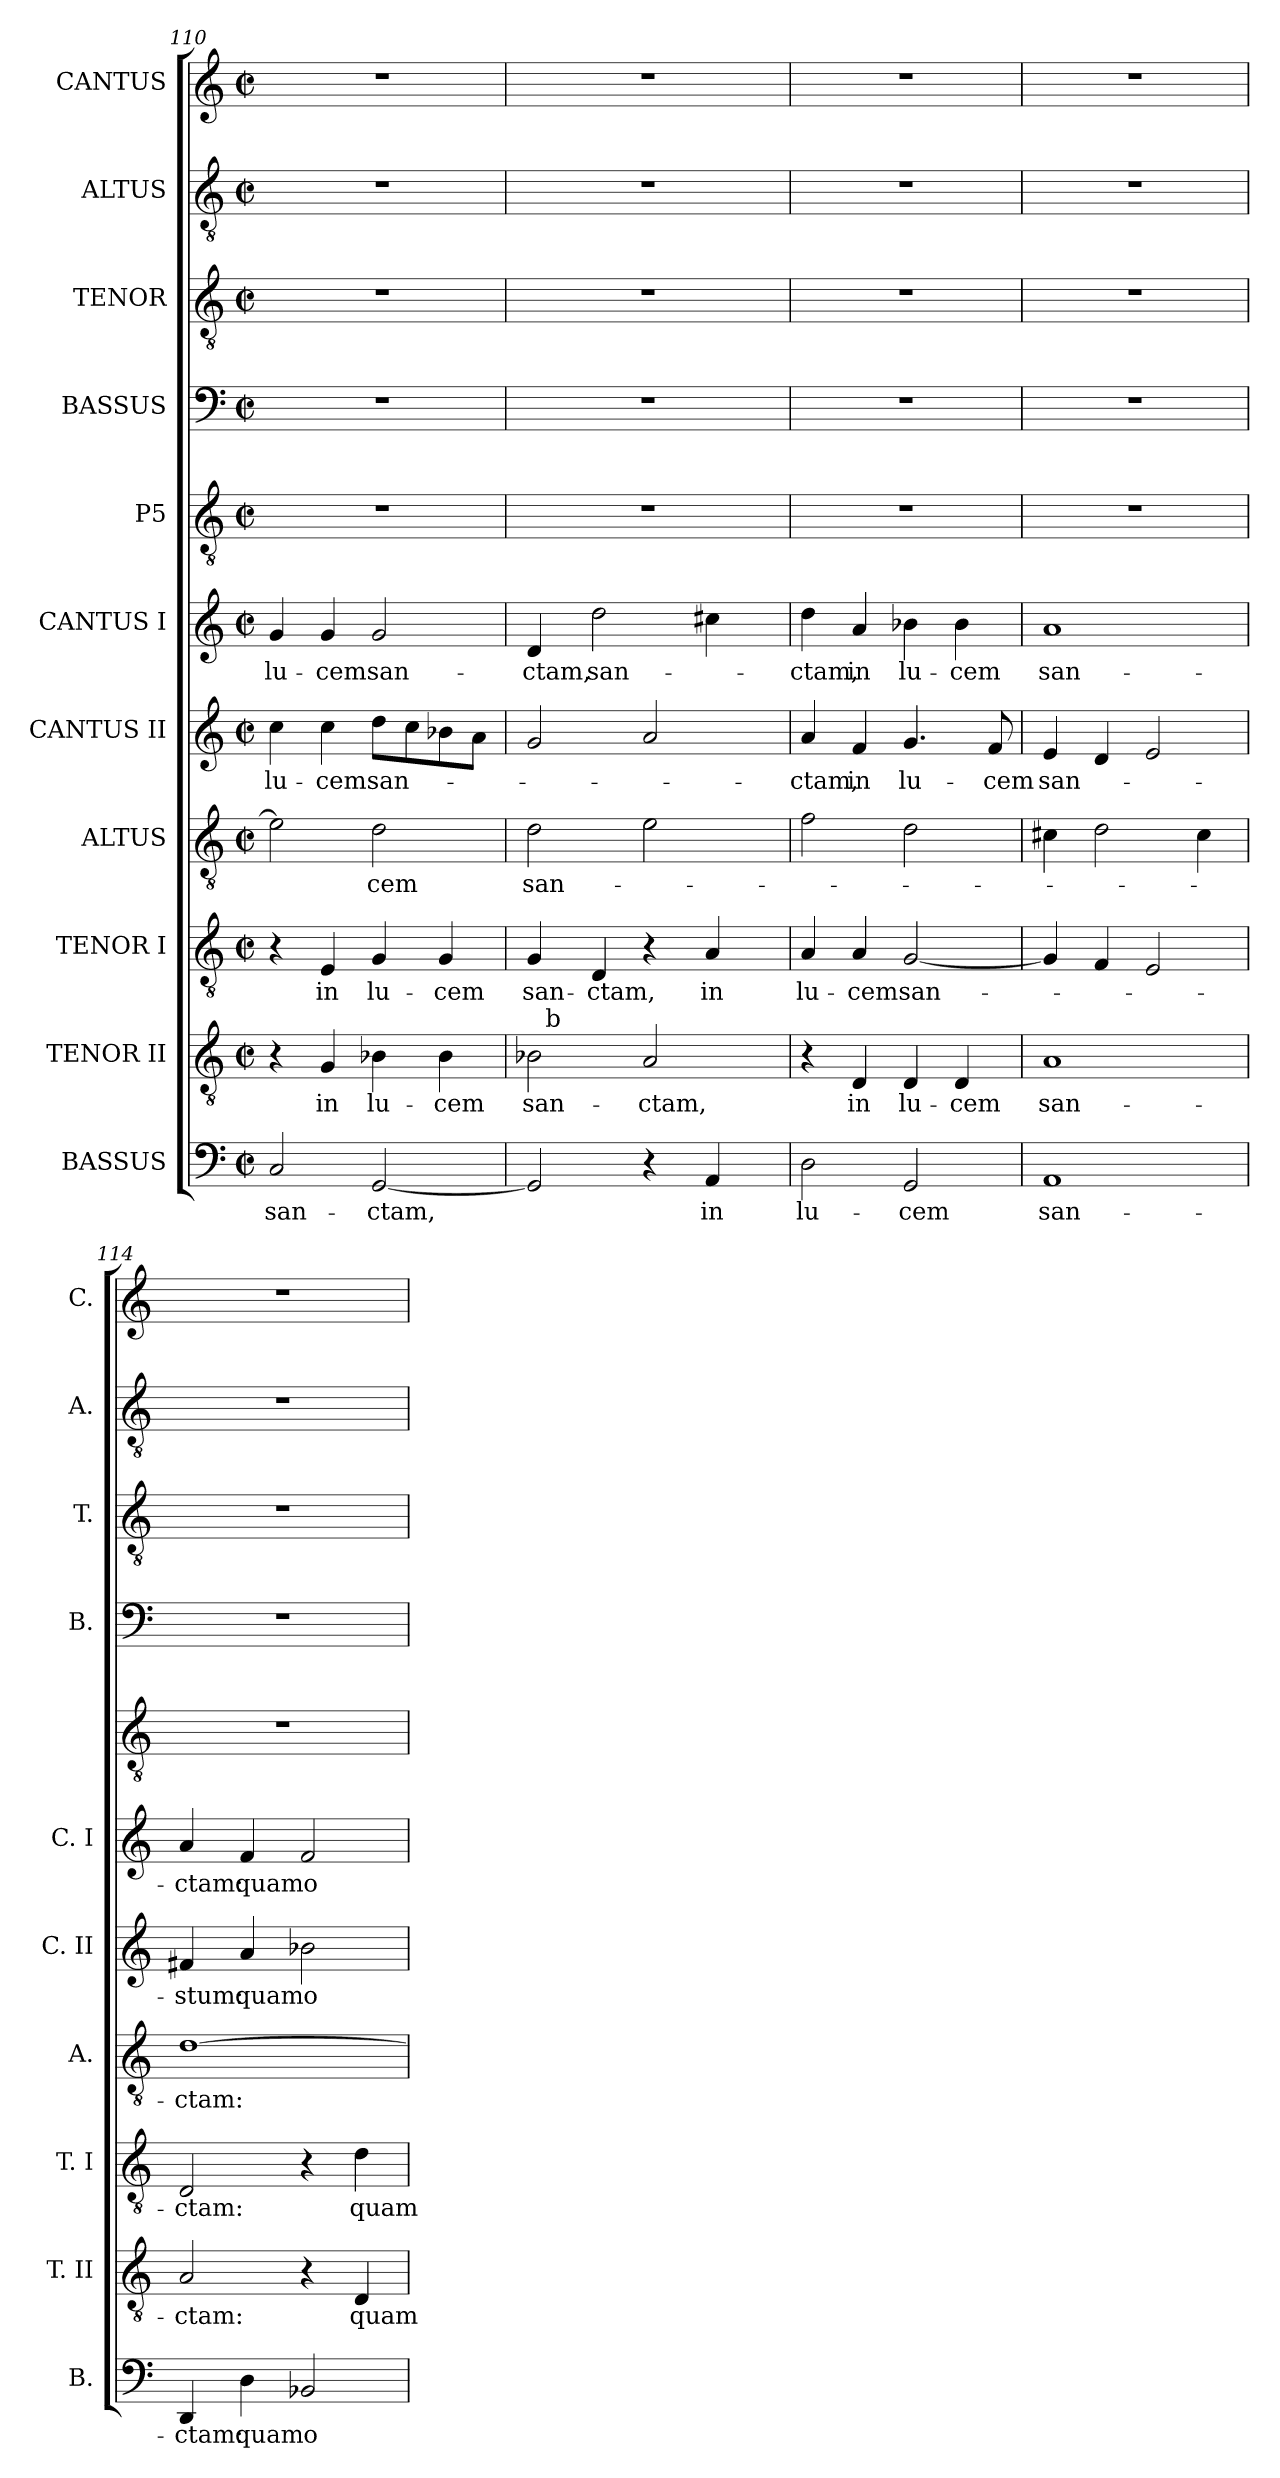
**kern	**text	**kern	**text	**kern	**text	**kern	**text	**kern	**text	**kern	**text	**kern	**kern	**kern	**kern	**kern
*part11	*part11	*part10	*part10	*part9	*part9	*part8	*part8	*part7	*part7	*part6	*part6	*part5	*part4	*part3	*part2	*part1
*staff11	*staff11	*staff10	*staff10	*staff9	*staff9	*staff8	*staff8	*staff7	*staff7	*staff6	*staff6	*staff5	*staff4	*staff3	*staff2	*staff1
*I"BASSUS	*	*I"TENOR II	*	*I"TENOR I	*	*I"ALTUS	*	*I"CANTUS II	*	*I"CANTUS I	*	*I"P5	*I"BASSUS	*I"TENOR	*I"ALTUS	*I"CANTUS
*I'B.	*	*I'T. II	*	*I'T. I	*	*I'A.	*	*I'C. II	*	*I'C. I	*	*	*I'B.	*I'T.	*I'A.	*I'C.
*clefF4	*	*clefGv2	*	*clefGv2	*	*clefGv2	*	*clefG2	*	*clefG2	*	*clefGv2	*clefF4	*clefGv2	*clefGv2	*clefG2
*	*	*ITrd7c12	*	*ITrd7c12	*	*ITrd7c12	*	*	*	*	*	*ITrd7c12	*	*ITrd7c12	*ITrd7c12	*
*k[]	*	*k[]	*	*k[]	*	*k[]	*	*k[]	*	*k[]	*	*k[]	*k[]	*k[]	*k[]	*k[]
*a:	*	*a:	*	*a:	*	*a:	*	*a:	*	*a:	*	*a:	*a:	*a:	*a:	*a:
*M2/2	*	*M2/2	*	*M2/2	*	*M2/2	*	*M2/2	*	*M2/2	*	*M2/2	*M2/2	*M2/2	*M2/2	*M2/2
*met(c|)	*	*met(c|)	*	*met(c|)	*	*met(c|)	*	*met(c|)	*	*met(c|)	*	*met(c|)	*met(c|)	*met(c|)	*met(c|)	*met(c|)
=110	=110	=110	=110	=110	=110	=110	=110	=110	=110	=110	=110	=110	=110	=110	=110	=110
!	!LO:LY:b:color=#000000	!	!	!	!	!	!	!	!	!	!	!	!	!	!	!
!	!	!	!	!	!	!	!	!	!LO:LY:b:color=#000000	!	!	!	!	!	!	!
!	!	!	!	!	!	!	!	!	!	!	!LO:LY:b:color=#000000	!	!	!	!	!
2Ci/	san-	4r	.	4r	.	2Ei\]	.	4cci\	lu-	4gi/	lu-	1r	1r	1r	1r	1r
!	!	!	!LO:LY:b:color=#000000	!	!	!	!	!	!	!	!	!	!	!	!	!
!	!	!	!	!	!LO:LY:b:color=#000000	!	!	!	!	!	!	!	!	!	!	!
!	!	!	!	!	!	!	!	!	!LO:LY:b:color=#000000	!	!	!	!	!	!	!
!	!	!	!	!	!	!	!	!	!	!	!LO:LY:b:color=#000000	!	!	!	!	!
.	.	4GGi/	in	4EEi/	in	.	.	4cci\	-cem	4gi/	-cem	.	.	.	.	.
!	!LO:LY:b:color=#000000	!	!	!	!	!	!	!	!	!	!	!	!	!	!	!
!	!	!	!LO:LY:b:color=#000000	!	!	!	!	!	!	!	!	!	!	!	!	!
!	!	!	!	!	!LO:LY:b:color=#000000	!	!	!	!	!	!	!	!	!	!	!
!	!	!	!	!	!	!	!LO:LY:b:color=#000000	!	!	!	!	!	!	!	!	!
!	!	!	!	!	!	!	!	!	!LO:LY:b:color=#000000	!	!	!	!	!	!	!
!	!	!	!	!	!	!	!	!	!	!	!LO:LY:b:color=#000000	!	!	!	!	!
[2GGi/	-ctam,	4BB-Xi\	lu-	4GGi/	lu-	2Di\	-cem	8ddi\L	san-	2gi/	san-	.	.	.	.	.
.	.	.	.	.	.	.	.	8cci\	.	.	.	.	.	.	.	.
!	!	!	!LO:LY:b:color=#000000	!	!	!	!	!	!	!	!	!	!	!	!	!
!	!	!	!	!	!LO:LY:b:color=#000000	!	!	!	!	!	!	!	!	!	!	!
.	.	4BB-i\	-cem	4GGi/	-cem	.	.	8b-Xi\	.	.	.	.	.	.	.	.
.	.	.	.	.	.	.	.	8ai\J	.	.	.	.	.	.	.	.
=111	=111	=111	=111	=111	=111	=111	=111	=111	=111	=111	=111	=111	=111	=111	=111	=111
!	!	!	!LO:LY:b:color=#000000	!	!	!	!	!	!	!	!	!	!	!	!	!
!	!	!	!	!	!LO:LY:b:color=#000000	!	!	!	!	!	!	!	!	!	!	!
!	!	!	!	!	!	!	!LO:LY:b:color=#000000	!	!	!	!	!	!	!	!	!
!	!	!	!	!	!	!	!	!	!	!	!LO:LY:b:color=#000000	!	!	!	!	!
*	*	*^	*	*	*	*	*	*	*	*	*	*	*	*	*	*
2GGi/]	.	2BB-i\	32ryy	san-	4GGi/	san-	2Di\	san-	2gi/	.	4di/	-ctam,	1r	1r	1r	1r	1r
.	.	.	256ryy	.	.	.	.	.	.	.	.	.	.	.	.	.	.
!	!	!	!LO:TX:a:t=b	!	!	!	!	!	!	!	!	!	!	!	!	!	!
.	.	.	2ryy	.	.	.	.	.	.	.	.	.	.	.	.	.	.
!	!	!	!	!	!	!LO:LY:b:color=#000000	!	!	!	!	!	!	!	!	!	!	!
!	!	!	!	!	!	!	!	!	!	!	!	!LO:LY:b:color=#000000	!	!	!	!	!
.	.	.	.	.	4DDi/	-ctam,	.	.	.	.	2ddi\	san-	.	.	.	.	.
!	!	!	!	!LO:LY:b:color=#000000	!	!	!	!	!	!	!	!	!	!	!	!	!
4r	.	2AAi/	.	-ctam,	4r	.	2Ei\	.	2ai/	.	.	.	.	.	.	.	.
.	.	.	4ryy	.	.	.	.	.	.	.	.	.	.	.	.	.	.
!	!LO:LY:b:color=#000000	!	!	!	!	!	!	!	!	!	!	!	!	!	!	!	!
!	!	!	!	!	!	!LO:LY:b:color=#000000	!	!	!	!	!	!	!	!	!	!	!
4AAi/	in	.	.	.	4AAi/	in	.	.	.	.	4cc#Xi\	.	.	.	.	.	.
.	.	.	8ryy	.	.	.	.	.	.	.	.	.	.	.	.	.	.
.	.	.	16ryy	.	.	.	.	.	.	.	.	.	.	.	.	.	.
.	.	.	64..ryy	.	.	.	.	.	.	.	.	.	.	.	.	.	.
*	*	*v	*v	*	*	*	*	*	*	*	*	*	*	*	*	*	*
=112	=112	=112	=112	=112	=112	=112	=112	=112	=112	=112	=112	=112	=112	=112	=112	=112
*	*	*^	*	*	*	*	*	*	*	*	*	*	*	*	*	*
!	!LO:LY:b:color=#000000	!	!	!	!	!	!	!	!	!	!	!	!	!	!	!	!
*	*	*v	*v	*	*	*	*	*	*	*	*	*	*	*	*	*	*
*	*	*^	*	*	*	*	*	*	*	*	*	*	*	*	*	*
!	!	!	!	!	!	!LO:LY:b:color=#000000	!	!	!	!	!	!	!	!	!	!	!
*	*	*v	*v	*	*	*	*	*	*	*	*	*	*	*	*	*	*
*	*	*^	*	*	*	*	*	*	*	*	*	*	*	*	*	*
!	!	!	!	!	!	!	!	!	!	!LO:LY:b:color=#000000	!	!	!	!	!	!	!
*	*	*v	*v	*	*	*	*	*	*	*	*	*	*	*	*	*	*
*	*	*^	*	*	*	*	*	*	*	*	*	*	*	*	*	*
!	!	!	!	!	!	!	!	!	!	!	!	!LO:LY:b:color=#000000	!	!	!	!	!
*	*	*v	*v	*	*	*	*	*	*	*	*	*	*	*	*	*	*
2Di\	lu-	4r	.	4AAi/	lu-	2Fi\	.	4ai/	-ctam,	4ddi\	-ctam,	1r	1r	1r	1r	1r
!	!	!	!LO:LY:b:color=#000000	!	!	!	!	!	!	!	!	!	!	!	!	!
!	!	!	!	!	!LO:LY:b:color=#000000	!	!	!	!	!	!	!	!	!	!	!
!	!	!	!	!	!	!	!	!	!LO:LY:b:color=#000000	!	!	!	!	!	!	!
!	!	!	!	!	!	!	!	!	!	!	!LO:LY:b:color=#000000	!	!	!	!	!
.	.	4DDi/	in	4AAi/	-cem	.	.	4fi/	in	4ai/	in	.	.	.	.	.
!	!LO:LY:b:color=#000000	!	!	!	!	!	!	!	!	!	!	!	!	!	!	!
!	!	!	!LO:LY:b:color=#000000	!	!	!	!	!	!	!	!	!	!	!	!	!
!	!	!	!	!	!LO:LY:b:color=#000000	!	!	!	!	!	!	!	!	!	!	!
!	!	!	!	!	!	!	!	!	!LO:LY:b:color=#000000	!	!	!	!	!	!	!
!	!	!	!	!	!	!	!	!	!	!	!LO:LY:b:color=#000000	!	!	!	!	!
2GGi/	-cem	4DDi/	lu-	[2GGi/	san-	2Di\	.	4.gi/	lu-	4b-Xi\	lu-	.	.	.	.	.
!	!	!	!LO:LY:b:color=#000000	!	!	!	!	!	!	!	!	!	!	!	!	!
!	!	!	!	!	!	!	!	!	!	!	!LO:LY:b:color=#000000	!	!	!	!	!
.	.	4DDi/	-cem	.	.	.	.	.	.	4b-i\	-cem	.	.	.	.	.
!	!	!	!	!	!	!	!	!	!LO:LY:b:color=#000000	!	!	!	!	!	!	!
.	.	.	.	.	.	.	.	8fi/	-cem	.	.	.	.	.	.	.
!!LO:LB:g=z
=113	=113	=113	=113	=113	=113	=113	=113	=113	=113	=113	=113	=113	=113	=113	=113	=113
!	!LO:LY:b:color=#000000	!	!	!	!	!	!	!	!	!	!	!	!	!	!	!
!	!	!	!LO:LY:b:color=#000000	!	!	!	!	!	!	!	!	!	!	!	!	!
!	!	!	!	!	!	!	!	!	!LO:LY:b:color=#000000	!	!	!	!	!	!	!
!	!	!	!	!	!	!	!	!	!	!	!LO:LY:b:color=#000000	!	!	!	!	!
1AAi	san-	1AAi	san-	4GGi/]	.	4C#Xi\	.	4ei/	san-	1ai	san-	1r	1r	1r	1r	1r
.	.	.	.	4FFi/	.	2Di\	.	4di/	.	.	.	.	.	.	.	.
.	.	.	.	2EEi/	.	.	.	2ei/	.	.	.	.	.	.	.	.
.	.	.	.	.	.	4C#i\	.	.	.	.	.	.	.	.	.	.
=114	=114	=114	=114	=114	=114	=114	=114	=114	=114	=114	=114	=114	=114	=114	=114	=114
!	!LO:LY:b:color=#000000	!	!	!	!	!	!	!	!	!	!	!	!	!	!	!
!	!	!	!LO:LY:b:color=#000000	!	!	!	!	!	!	!	!	!	!	!	!	!
!	!	!	!	!	!LO:LY:b:color=#000000	!	!	!	!	!	!	!	!	!	!	!
!	!	!	!	!	!	!	!LO:LY:b:color=#000000	!	!	!	!	!	!	!	!	!
!	!	!	!	!	!	!	!	!	!LO:LY:b:color=#000000	!	!	!	!	!	!	!
!	!	!	!	!	!	!	!	!	!	!	!LO:LY:b:color=#000000	!	!	!	!	!
4DDi/	-ctam:	2AAi/	-ctam:	2DDi/	-ctam:	[1Di	-ctam:	4f#Xi/	-stum:	4ai/	-ctam:	1r	1r	1r	1r	1r
!	!LO:LY:b:color=#000000	!	!	!	!	!	!	!	!	!	!	!	!	!	!	!
!	!	!	!	!	!	!	!	!	!LO:LY:b:color=#000000	!	!	!	!	!	!	!
!	!	!	!	!	!	!	!	!	!	!	!LO:LY:b:color=#000000	!	!	!	!	!
4Di\	quam	.	.	.	.	.	.	4ai/	quam	4fi/	quam	.	.	.	.	.
!	!LO:LY:b:color=#000000	!	!	!	!	!	!	!	!	!	!	!	!	!	!	!
!	!	!	!	!	!	!	!	!	!LO:LY:b:color=#000000	!	!	!	!	!	!	!
!	!	!	!	!	!	!	!	!	!	!	!LO:LY:b:color=#000000	!	!	!	!	!
2BB-Xi/	o-	4r	.	4r	.	.	.	2b-Xi\	o-	2fi/	o-	.	.	.	.	.
!	!	!	!LO:LY:b:color=#000000	!	!	!	!	!	!	!	!	!	!	!	!	!
!	!	!	!	!	!LO:LY:b:color=#000000	!	!	!	!	!	!	!	!	!	!	!
.	.	4DDi/	quam	4Di\	quam	.	.	.	.	.	.	.	.	.	.	.
=	=	=	=	=	=	=	=	=	=	=	=	=	=	=	=	=
*-	*-	*-	*-	*-	*-	*-	*-	*-	*-	*-	*-	*-	*-	*-	*-	*-
